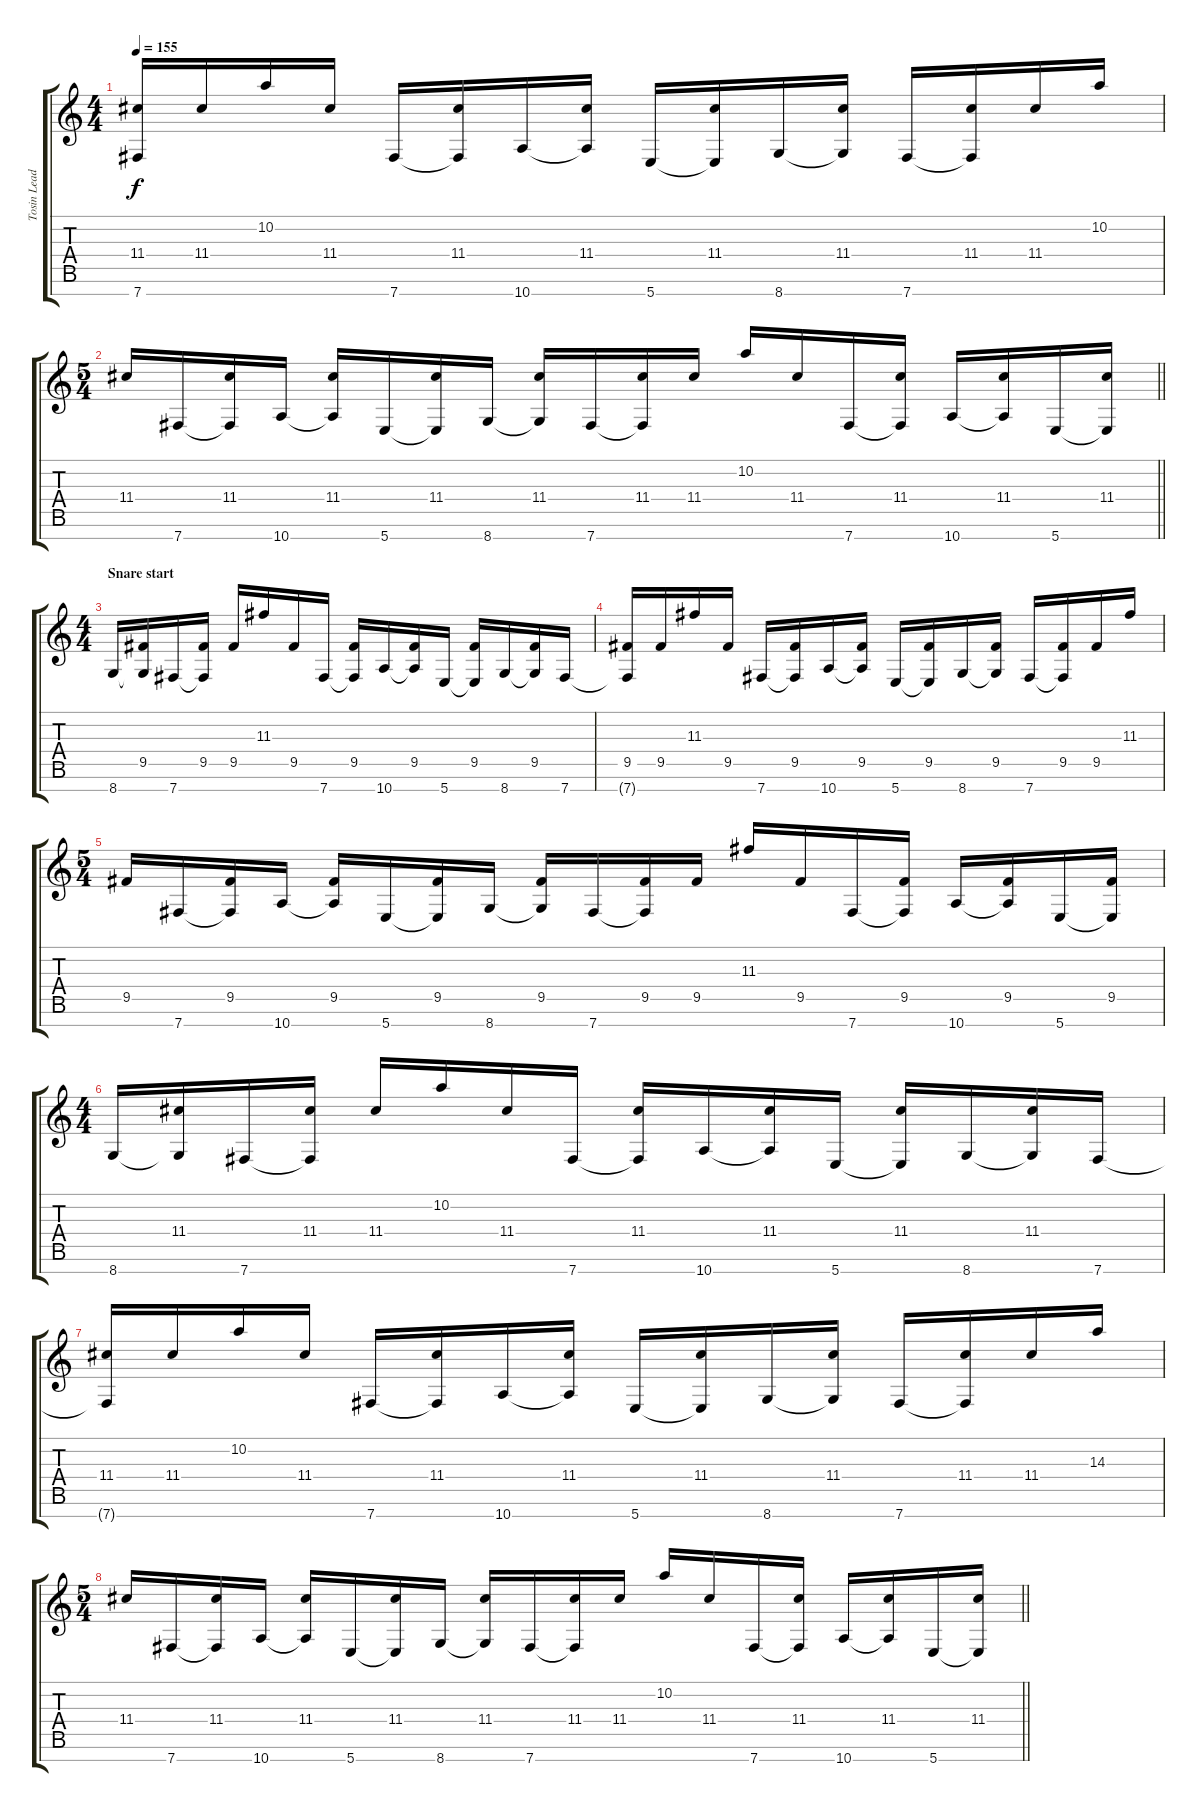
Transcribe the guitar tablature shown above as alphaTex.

\track ("Tosin Lead Right" "Tosin Lead") {instrument overdrivenguitar}
\staff {score tabs}
\tuning (E4 B3 G3 D3 A2 D2 B1) {hide}
\ts (4 4)
\tempo 155
\clef g2
\ks c
(11.4 7.7{t}).16{dy f} 11.4.16 10.2.16 11.4.16 7.7.16 (11.4 7.7{t}).16 10.7.16 (11.4 10.7{t}).16 5.7.16 (11.4 5.7{t}).16 8.7.16 (11.4 8.7{t}).16 7.7.16 (11.4 7.7{t}).16 11.4.16 10.2.16 |
\ts (5 4)
\barLineRight lightlight
11.4.16 7.7.16 (11.4 7.7{t}).16 10.7.16 (11.4 10.7{t}).16 5.7.16 (11.4 5.7{t}).16 8.7.16 (11.4 8.7{t}).16 7.7.16 (11.4 7.7{t}).16 11.4.16 10.2.16 11.4.16 7.7.16 (11.4 7.7{t}).16 10.7.16 (11.4 10.7{t}).16 5.7.16 (11.4 5.7{t}).16 |
\ts (4 4)
\section ("" "Snare start")
8.7.16{instrument electricguitarjazz} (9.5 8.7{t}).16 7.7.16 (9.5 7.7{t}).16 9.5.16 11.3.16 9.5.16 7.7.16 (9.5 7.7{t}).16 10.7.16 (9.5 10.7{t}).16 5.7.16 (9.5 5.7{t}).16 8.7.16 (9.5 8.7{t}).16 7.7.16 |
(9.5 7.7{t}).16 9.5.16 11.3.16 9.5.16 7.7.16 (9.5 7.7{t}).16 10.7.16 (9.5 10.7{t}).16 5.7.16 (9.5 5.7{t}).16 8.7.16 (9.5 8.7{t}).16 7.7.16 (9.5 7.7{t}).16 9.5.16 11.3.16 |
\ts (5 4)
9.5.16 7.7.16 (9.5 7.7{t}).16 10.7.16 (9.5 10.7{t}).16 5.7.16 (9.5 5.7{t}).16 8.7.16 (9.5 8.7{t}).16 7.7.16 (9.5 7.7{t}).16 9.5.16 11.3.16 9.5.16 7.7.16 (9.5 7.7{t}).16 10.7.16 (9.5 10.7{t}).16 5.7.16 (9.5 5.7{t}).16 |
\ts (4 4)
8.7.16 (11.4 8.7{t}).16 7.7.16 (11.4 7.7{t}).16 11.4.16 10.2.16 11.4.16 7.7.16 (11.4 7.7{t}).16 10.7.16 (11.4 10.7{t}).16 5.7.16 (11.4 5.7{t}).16 8.7.16 (11.4 8.7{t}).16 7.7.16 |
(11.4 7.7{t}).16 11.4.16 10.2.16 11.4.16 7.7.16 (11.4 7.7{t}).16 10.7.16 (11.4 10.7{t}).16 5.7.16 (11.4 5.7{t}).16 8.7.16 (11.4 8.7{t}).16 7.7.16 (11.4 7.7{t}).16 11.4.16 14.3.16 |
\ts (5 4)
\barLineRight lightlight
11.4.16 7.7.16 (11.4 7.7{t}).16 10.7.16 (11.4 10.7{t}).16 5.7.16 (11.4 5.7{t}).16 8.7.16 (11.4 8.7{t}).16 7.7.16 (11.4 7.7{t}).16 11.4.16 10.2.16 11.4.16 7.7.16 (11.4 7.7{t}).16 10.7.16 (11.4 10.7{t}).16 5.7.16 (11.4 5.7{t}).16
